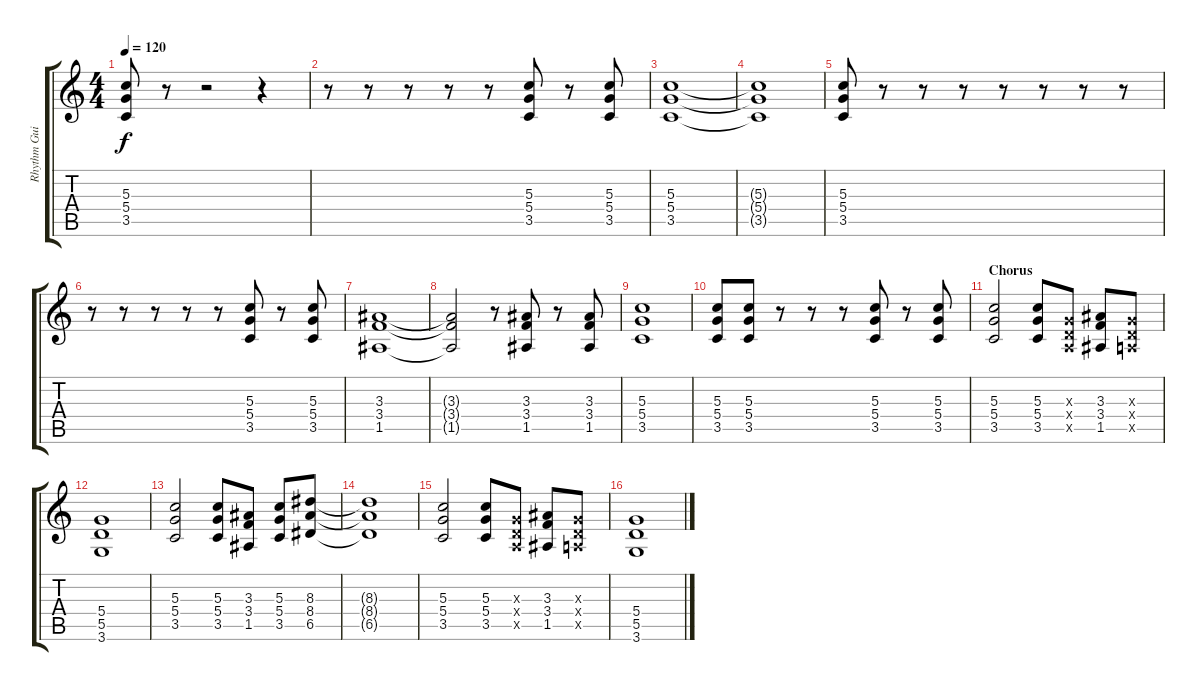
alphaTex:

\track ("Rhythm Guitar" "Rhythm Gui") {instrument distortionguitar}
\staff {score tabs}
\tuning (E4 B3 G3 D3 A2 E2) {hide}
\ts (4 4)
\tempo 120
\clef g2
\ks c
(5.3 5.4 3.5).8{dy f} r.8 r.2 r.4 |
r.8 r.8 r.8 r.8 r.8 (5.3 5.4 3.5).8 r.8 (5.3 5.4 3.5).8 |
(5.3 5.4 3.5).1 |
(5.3{t} 5.4{t} 3.5{t}).1 |
(5.3 5.4 3.5).8 r.8 r.8 r.8 r.8 r.8 r.8 r.8 |
r.8 r.8 r.8 r.8 r.8 (5.3 5.4 3.5).8 r.8 (5.3 5.4 3.5).8 |
(3.3 3.4 1.5).1 |
(3.3{t} 3.4{t} 1.5{t}).2 r.8 (3.3 3.4 1.5).8 r.8 (3.3 3.4 1.5).8 |
(5.3 5.4 3.5).1 |
(5.3 5.4 3.5).8 (5.3 5.4 3.5).8 r.8 r.8 r.8 (5.3 5.4 3.5).8 r.8 (5.3 5.4 3.5).8 |
\section ("" "Chorus")
(5.3 5.4 3.5).2 (5.3 5.4 3.5).8 (0.3{x} 0.4{x} 0.5{x}).8 (3.3 3.4 1.5).8 (0.3{x} 0.4{x} 0.5{x}).8 |
(5.4 5.5 3.6).1 |
(5.3 5.4 3.5).2 (5.3 5.4 3.5).8 (3.3 3.4 1.5).8 (5.3 5.4 3.5).8 (8.3 8.4 6.5).8 |
(8.3{t} 8.4{t} 6.5{t}).1 |
(5.3 5.4 3.5).2 (5.3 5.4 3.5).8 (0.3{x} 0.4{x} 0.5{x}).8 (3.3 3.4 1.5).8 (0.3{x} 0.4{x} 0.5{x}).8 |
(5.4 5.5 3.6).1
